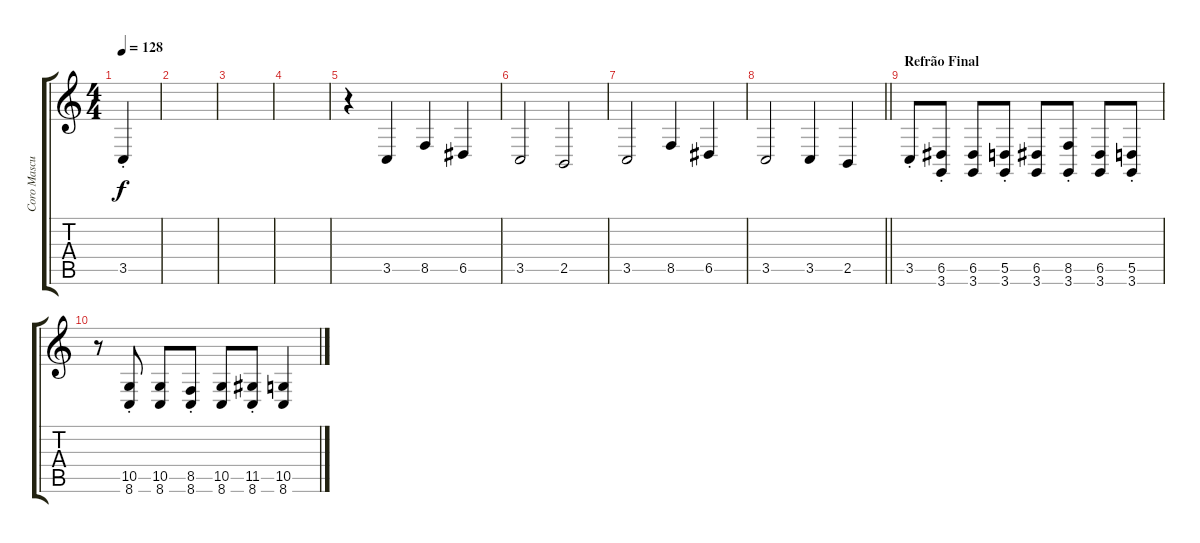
\track ("Coro Masculino" "Coro Mascu") {instrument choiraahs}
\staff {score tabs}
\tuning (E4 B3 G3 D3 A2 E2) {hide}
\ts (4 4)
\tempo 128
\clef g2
\ks c
3.5{st}.4{dy f} |
|
|
|
r.4{volume 12} 3.5.4 8.5.4 6.5.4 |
3.5.2 2.5.2 |
3.5.2 8.5.4 6.5.4 |
\barLineRight lightlight
3.5.2 3.5.4 2.5.4 |
\section ("" "Refrão Final")
3.5{st}.8 (6.5{st} 3.6{st}).8 (6.5 3.6).8 (5.5{st} 3.6{st}).8 (6.5 3.6).8 (8.5{st} 3.6{st}).8 (6.5 3.6).8 (5.5{st} 3.6{st}).8 |
r.8 (10.5{st} 8.6{st}).8 (10.5 8.6).8 (8.5{st} 8.6{st}).8 (10.5 8.6).8 (11.5{st} 8.6{st}).8 (10.5 8.6).4
